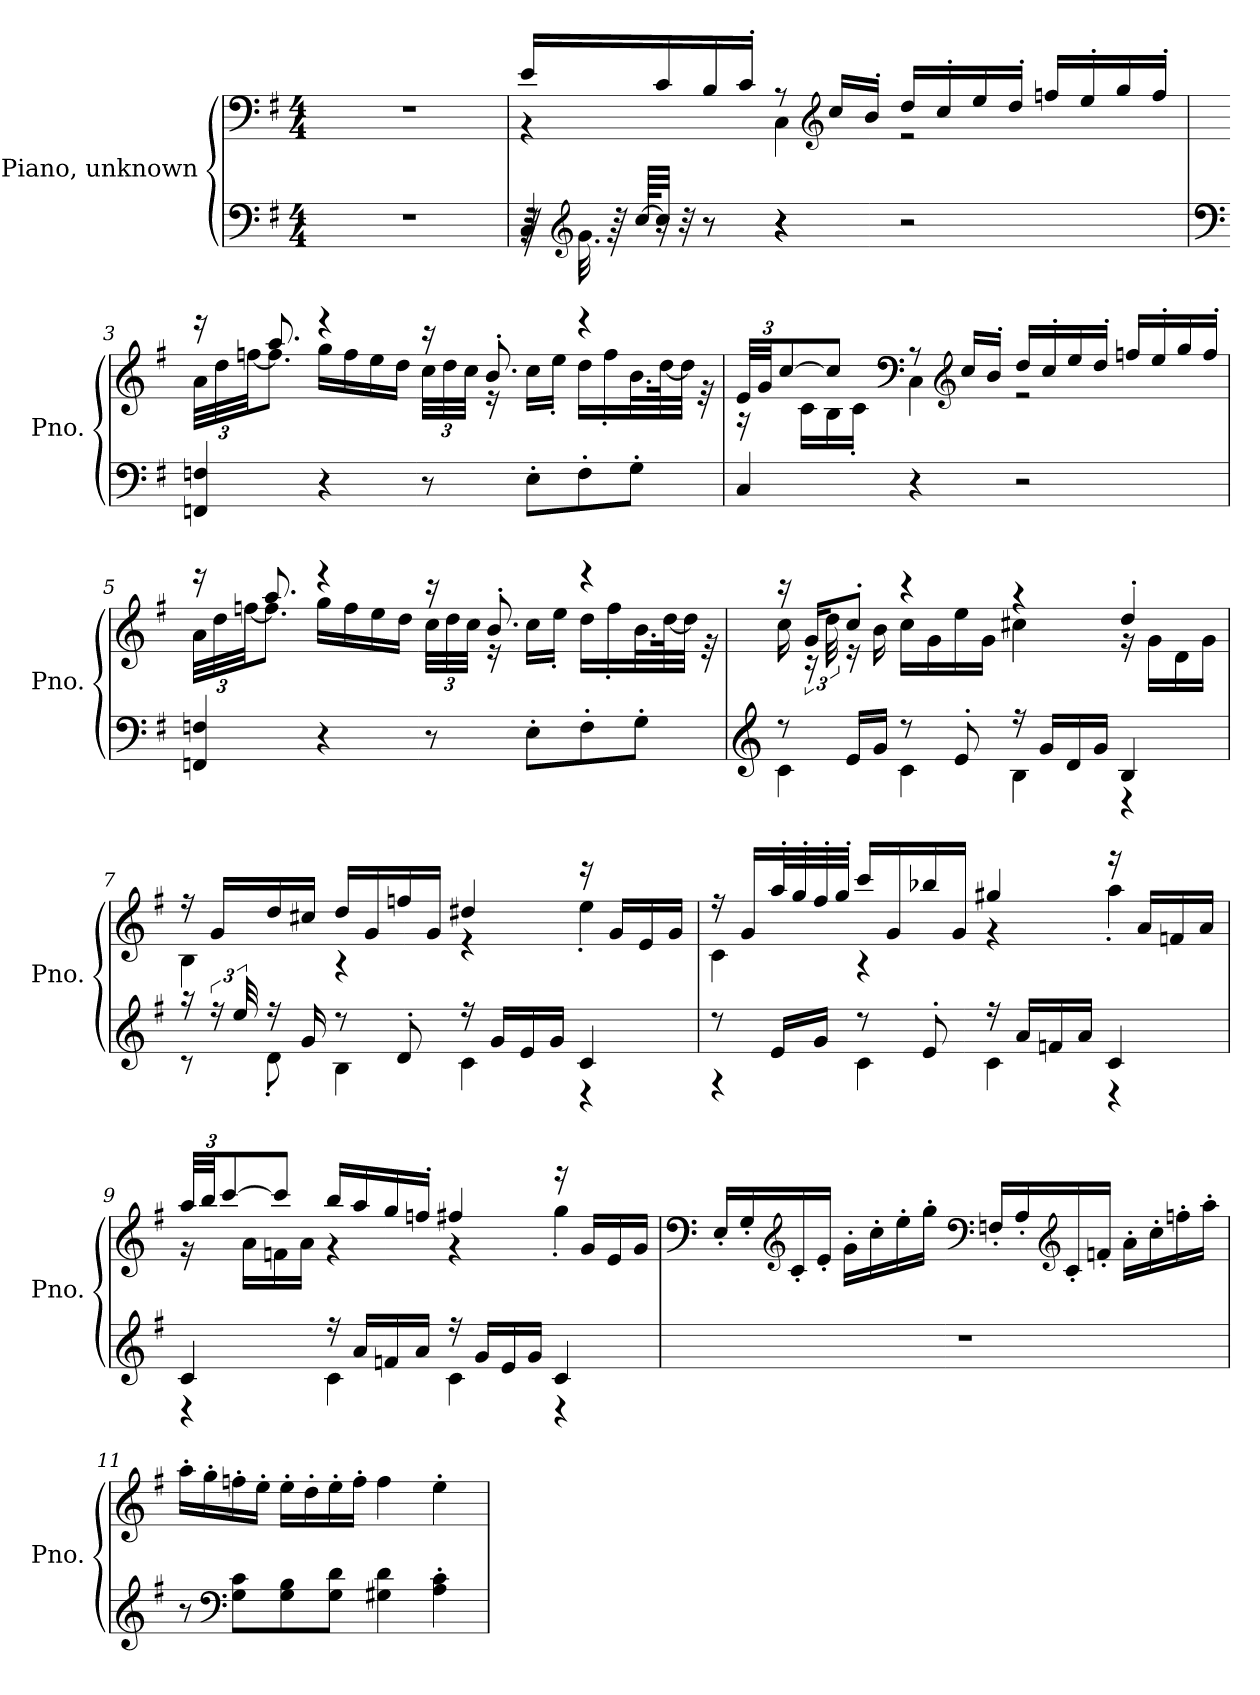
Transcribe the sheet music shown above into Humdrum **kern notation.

**kern	**kern
*part1	*part1
*staff2	*staff1
*I"Piano, unknown	*
*I'Pno.	*
*clefF4	*clefF4
*k[f#]	*k[f#]
*M4/4	*M4/4
*MM120	*MM120
=1	=1
1r	1r
=2	=2
*^	*^
*	*^	*	*
32r	64r	4C/	16e/LL	4r
*clefG2	*	*	*	*
.	32.g\	.	.	.
64r	.	.	.	.
[64cc/KLLL	.	.	.	.
32cc/JJJ]	16r	.	16c/	.
32r	.	.	.	.
8r	8r	.	16B/	.
.	.	.	16c'/JJ	.
4r	4r	4r	8r	4C\
*	*	*	*clefG2	*
.	.	.	16cc/LL	.
.	.	.	16b'/JJ	.
2r	2r	2r	16dd/LL	2r
.	.	.	16cc'/	.
.	.	.	16ee/	.
.	.	.	16dd'/JJ	.
.	.	.	16ffn/LL	.
.	.	.	16ee'/	.
.	.	.	16gg/	.
.	.	.	16ff'/JJ	.
*v	*v	*v	*	*
!!LO:LB:g=z	!!
=3	=3	=3
*clefF4	*	*
*	*	*Xbrackettup
4FFn/ 4Fn/	16r	48a\LLL
.	.	48dd\
.	.	[48ffn\JJ
.	8.aa/	8.ff\J]
4r	4r	16gg\LL
.	.	16ff\
.	.	16ee\
.	.	16dd\JJ
8r	16r	48cc\LLL
.	.	48dd\
.	.	48cc\JJJ
.	8.b'/	16r
8E'\L	.	16cc\LL
.	.	16ee'\JJ
8F'\	4r	16dd\LL
.	.	16ff'\
8G'\J	.	32.b\L
.	.	[64dd\K
.	.	32dd\JJJ]
.	.	32r
=4	=4	=4
4C/	48e/LLL	16r
.	48g/JJ	.
.	[12cc/	.
.	.	16c\LL
.	8cc/J]	16B\
.	.	16c'\JJ
*	*clefF4	*
4r	8r	4C\
*	*clefG2	*
.	16cc/LL	.
.	16b'/JJ	.
2r	16dd/LL	2r
.	16cc'/	.
.	16ee/	.
.	16dd'/JJ	.
.	16ffn/LL	.
.	16ee'/	.
.	16gg/	.
.	16ff'/JJ	.
!!LO:LB:g=z	!!
=5	=5	=5
4FFn/ 4Fn/	16r	48a\LLL
.	.	48dd\
.	.	[48ffn\JJ
.	8.aa/	8.ff\J]
4r	4r	16gg\LL
.	.	16ff\
.	.	16ee\
.	.	16dd\JJ
8r	16r	48cc\LLL
.	.	48dd\
.	.	48cc\JJJ
.	8.b'/	16r
8E'\L	.	16cc\LL
.	.	16ee'\JJ
8F'\	4r	16dd\LL
.	.	16ff'\
8G'\J	.	32.b\L
.	.	[64dd\K
.	.	32dd\JJJ]
.	.	32r
=6	=6	=6
*clefG2	*	*
*^	*	*
8r	4c\	16r	16cc\
*	*	*	*brackettup
.	.	16g/KL	24r
.	.	.	48dd\
16e/LL	.	8cc'/J	16r
16g/JJ	.	.	16b\
8r	4c\	4r	16cc\LL
.	.	.	16g\
8e'/	.	.	16ee\
.	.	.	16g\JJ
16r	4B\	4r	4cc#X\
16g/LL	.	.	.
16d/	.	.	.
16g/JJ	.	.	.
4B/	4r	4dd'/	16r
.	.	.	16g\LL
.	.	.	16d\
.	.	.	16g\JJ
!!LO:LB:g=z	!!
=7	=7	=7	=7
16r	8r	16r	4B\
24r	.	16g/LL	.
48ee/	.	.	.
16r	8d'\	16dd/	.
16g/	.	16cc#X/JJ	.
8r	4B\	16dd/LL	4r
.	.	16g/	.
8d'/	.	16ffn/	.
.	.	16g/JJ	.
16r	4c\	4dd#X/	4r
16g/LL	.	.	.
16e/	.	.	.
16g/JJ	.	.	.
4c/	4r	16r	4ee'\
.	.	16g/LL	.
.	.	16e/	.
.	.	16g/JJ	.
=8	=8	=8	=8
8r	4r	16r	4c\
.	.	16g/LL	.
16e/LL	.	32aa'/L	.
.	.	32gg'/	.
16g/JJ	.	32ff#'/	.
.	.	32gg'/JJJ	.
8r	4c\	16ccc/LL	4r
.	.	16g/	.
8e'/	.	16bb-X/	.
.	.	16g/JJ	.
16r	4c\	4gg#X/	4r
16a/LL	.	.	.
16fn/	.	.	.
16a/JJ	.	.	.
4c/	4r	16r	4aa'\
.	.	16a/LL	.
.	.	16fn/	.
.	.	16a/JJ	.
!!LO:LB:g=z	!!
=9	=9	=9	=9
*	*	*Xbrackettup	*
4c/	4r	48aa/LLL	16r
.	.	48bb/JJ	.
.	.	[12ccc/	.
.	.	.	16a\LL
.	.	8ccc/J]	16fn\
.	.	.	16a\JJ
16r	4c\	16bb/LL	4r
16a/LL	.	16aa/	.
16fn/	.	16gg/	.
16a/JJ	.	16ffn'/JJ	.
16r	4c\	4ff#X/	4r
16g/LL	.	.	.
16e/	.	.	.
16g/JJ	.	.	.
4c/	4r	16r	4gg'\
.	.	16g/LL	.
.	.	16e/	.
.	.	16g/JJ	.
*v	*v	*	*
*	*v	*v
=10	=10
*	*clefF4
1r	16E'/LL
.	16G'/
*	*clefG2
.	16c'/
.	16e'/JJ
.	16g'\LL
.	16cc'\
.	16ee'\
.	16gg'\JJ
*	*clefF4
.	16Fn'/LL
.	16A'/
*	*clefG2
.	16c'/
.	16fn'/JJ
.	16a'\LL
.	16cc'\
.	16ffn'\
.	16aa'\JJ
!!LO:LB:g=z
=11	=11
8r	16aa'\LL
.	16gg'\
*clefF4	*
8G\ 8c\L	16ffn'\
.	16ee'\JJ
8G\ 8B\	16ee'\LL
.	16dd'\
8G\ 8d\J	16ee'\
.	16ff'\JJ
4G#X\ 4d\	4ff\
4A\' 4c\'	4ee'\
=	=
*-	*-
